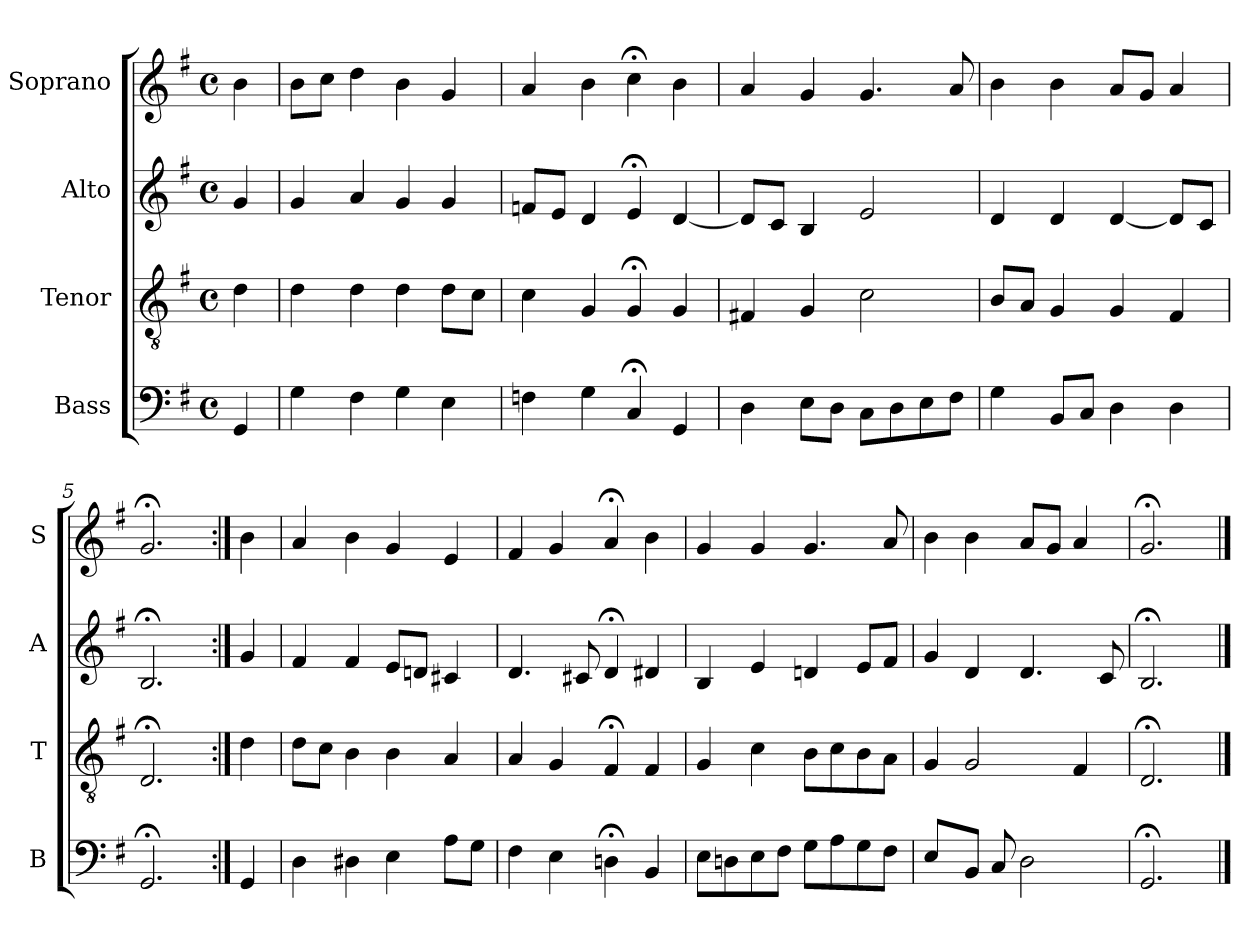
**kern	**kern	**kern	**kern
*part4	*part3	*part2	*part1
*staff4	*staff3	*staff2	*staff1
*I"Bass	*I"Tenor	*I"Alto	*I"Soprano
*I'B	*I'T	*I'A	*I'S
*clefF4	*clefGv2	*clefG2	*clefG2
*k[f#]	*k[f#]	*k[f#]	*k[f#]
*G:	*G:	*G:	*G:
*M4/4	*M4/4	*M4/4	*M4/4
*met(c)	*met(c)	*met(c)	*met(c)
*MM100	*MM100	*MM100	*MM100
=	=	=	=
4GG	4d	4g	4b
=1	=1	=1	=1
4G	4d	4g	8bL
.	.	.	8ccJ
4F#	4d	4a	4dd
4G	4d	4g	4b
4E	8dL	4g	4g
.	8cJ	.	.
=2	=2	=2	=2
4Fn	4c	8fnL	4a
.	.	8eJ	.
4G	4G	4d	4b
4C;<	4G;<	4e;<	4cc;<
4GG	4G	[4d	4b
=3	=3	=3	=3
4D	4F#X	8dL]	4a
.	.	8cJ	.
8EL	4G	4B	4g
8DJ	.	.	.
8CL	2c	2e	4.g
8D	.	.	.
8E	.	.	.
8F#J	.	.	8a
=4	=4	=4	=4
4G	8BL	4d	4b
.	8AJ	.	.
8BBL	4G	4d	4b
8CJ	.	.	.
4D	4G	[4d	8aL
.	.	.	8gJ
4D	4F#	8dL]	4a
.	.	8cJ	.
=5	=5	=5	=5
2.GG;<	2.D;<	2.B;<	2.g;<
=:|!	=:|!	=:|!	=:|!
4GG	4d	4g	4b
=6	=6	=6	=6
4D	8dL	4f#	4a
.	8cJ	.	.
4D#X	4B	4f#	4b
4E	4B	8eL	4g
.	.	8dnJ	.
8AL	4A	4c#X	4e
8GJ	.	.	.
=7	=7	=7	=7
4F#	4A	4.d	4f#
4E	4G	.	4g
.	.	8c#X	.
4Dn;<	4F#;<	4d;<	4a;<
4BB	4F#	4d#X	4b
=8	=8	=8	=8
8EL	4G	4B	4g
8Dn	.	.	.
8E	4c	4e	4g
8F#J	.	.	.
8GL	8BL	4dn	4.g
8A	8c	.	.
8G	8B	8eL	.
8F#J	8AJ	8f#J	8a
=9	=9	=9	=9
4E	4G	4g	4b
8BBJ	2G	4d	4b
8C	.	.	.
2D	.	4.d	8aL
.	.	.	8gJ
.	4F#	.	4a
.	.	8c	.
=10	=10	=10	=10
2.GG;<	2.D;<	2.B;<	2.g;<
==	==	==	==
*-	*-	*-	*-
